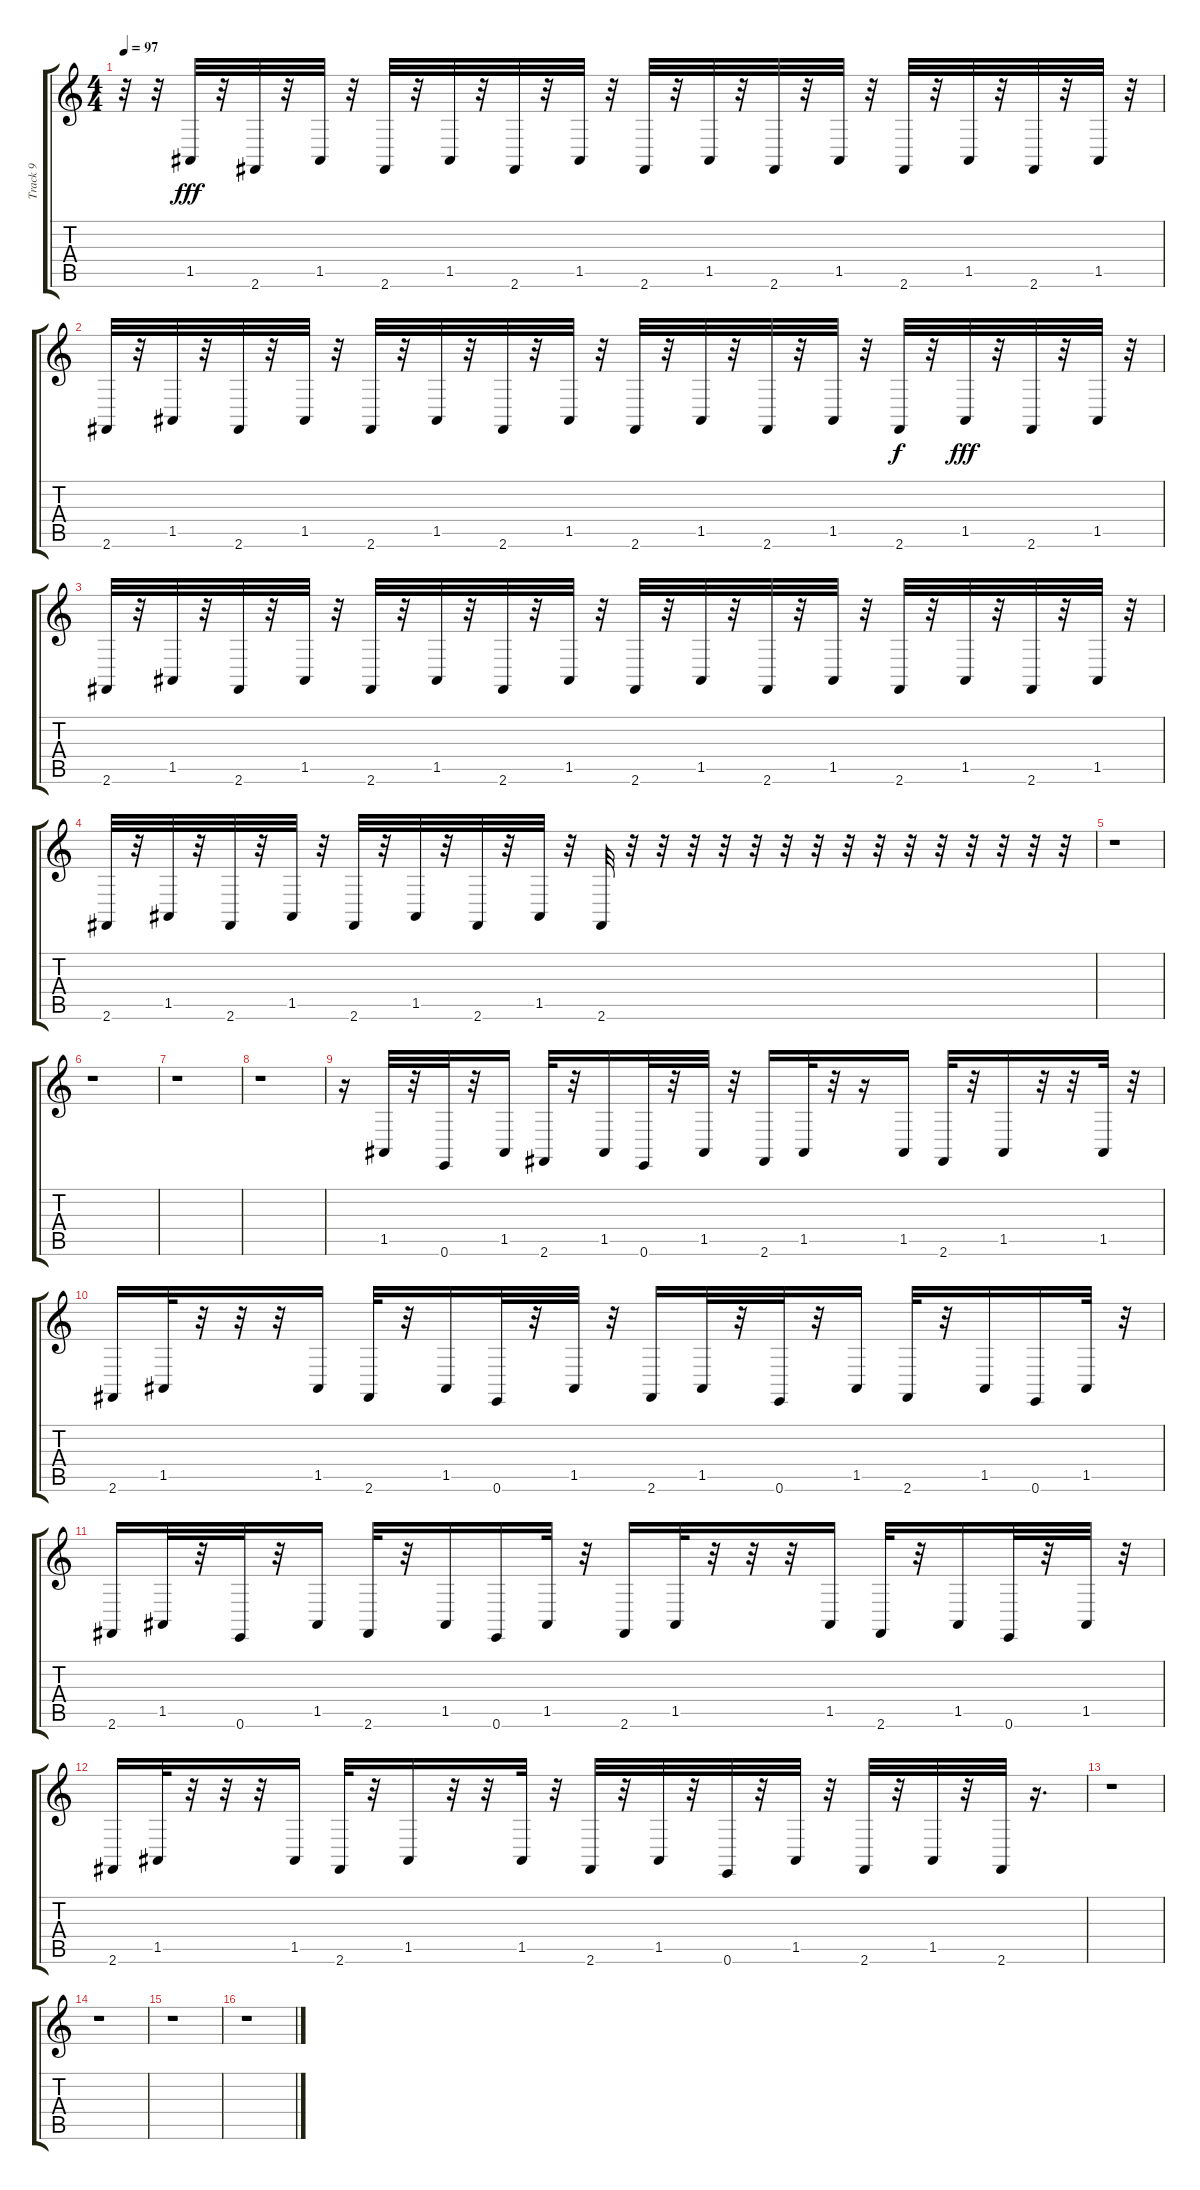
\track ("Track 9" "Track 9") {instrument acousticgrandpiano}
\staff {score tabs}
\tuning (E4 B3 G3 D3 A2 E2) {hide}
\ts (4 4)
\tempo 97
\clef g2
\ks c
r.32{dy fff} r.32 1.5.32 r.32 2.6.32 r.32 1.5.32 r.32 2.6.32 r.32 1.5.32 r.32 2.6.32 r.32 1.5.32 r.32 2.6.32 r.32 1.5.32 r.32 2.6.32 r.32 1.5.32 r.32 2.6.32 r.32 1.5.32 r.32 2.6.32 r.32 1.5.32 r.32 |
2.6.32 r.32 1.5.32 r.32 2.6.32 r.32 1.5.32 r.32 2.6.32 r.32 1.5.32 r.32 2.6.32 r.32 1.5.32 r.32 2.6.32 r.32 1.5.32 r.32 2.6.32 r.32 1.5.32 r.32 2.6.32{dy f} r.32 1.5.32{dy fff} r.32 2.6.32 r.32 1.5.32 r.32 |
2.6.32 r.32 1.5.32 r.32 2.6.32 r.32 1.5.32 r.32 2.6.32 r.32 1.5.32 r.32 2.6.32 r.32 1.5.32 r.32 2.6.32 r.32 1.5.32 r.32 2.6.32 r.32 1.5.32 r.32 2.6.32 r.32 1.5.32 r.32 2.6.32 r.32 1.5.32 r.32 |
2.6.32 r.32 1.5.32 r.32 2.6.32 r.32 1.5.32 r.32 2.6.32 r.32 1.5.32 r.32 2.6.32 r.32 1.5.32 r.32 2.6.32 r.32 r.32 r.32 r.32 r.32 r.32 r.32 r.32 r.32 r.32 r.32 r.32 r.32 r.32 r.32 |
r.1 |
r.1 |
r.1 |
r.1 |
r.16{volume 14 instrument electricguitarclean} 1.5.32 r.32 0.6.32 r.32 1.5.16 2.6.32 r.32 1.5.16 0.6.32 r.32 1.5.32 r.32 2.6.16 1.5.32 r.32 r.16 1.5.16 2.6.32 r.32 1.5.16 r.32 r.32 1.5.32 r.32 |
2.6.16 1.5.32 r.32 r.32 r.32 1.5.16 2.6.32 r.32 1.5.16 0.6.32 r.32 1.5.32 r.32 2.6.16 1.5.32 r.32 0.6.32 r.32 1.5.16 2.6.32 r.32 1.5.16 0.6.16 1.5.32 r.32 |
2.6.16 1.5.32 r.32 0.6.32 r.32 1.5.16 2.6.32 r.32 1.5.16 0.6.16 1.5.32 r.32 2.6.16 1.5.32 r.32 r.32 r.32 1.5.16 2.6.32 r.32 1.5.16 0.6.32 r.32 1.5.32 r.32 |
2.6.16 1.5.32 r.32 r.32 r.32 1.5.16 2.6.32 r.32 1.5.16 r.32 r.32 1.5.32 r.32 2.6.32 r.32 1.5.32 r.32 0.6.32 r.32 1.5.32 r.32 2.6.32 r.32 1.5.32 r.32 2.6.32 r.16{d} |
r.1 |
r.1 |
r.1 |
r.1
